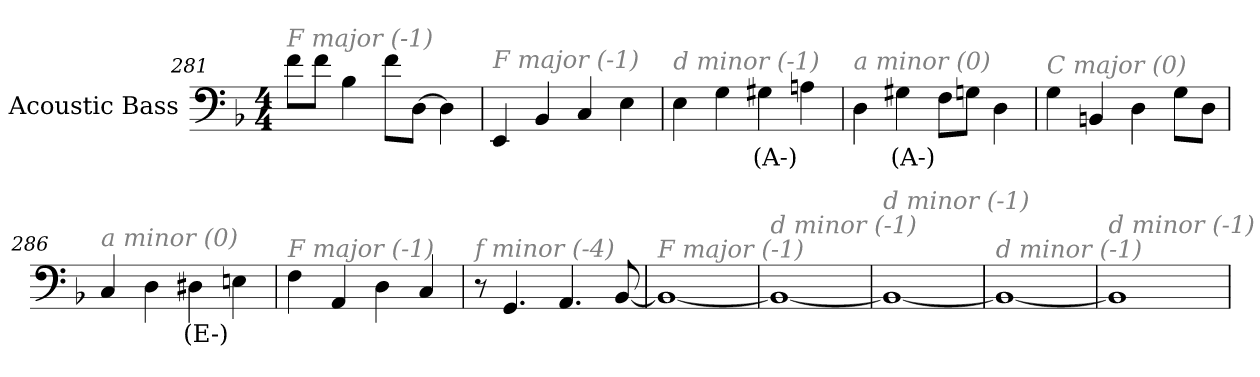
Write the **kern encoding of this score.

**kern	**text
*part1	*part1
*staff1	*staff1
*I"Acoustic Bass	*
*clefF4	*
*ITrd7c12	*
*k[b-]	*
*F:	*
*M4/4	*
=281	=281
!LO:TX:i:color=#808080:t=F major (-1)	!
8FL	.
8FJ	.
4BB-	.
8FL	.
[8DDJ	.
4DD]	.
=282	=282
!LO:TX:i:color=#808080:t=F major (-1)	!
4EEE	.
4BBB-	.
4CC	.
4EE	.
=283	=283
!LO:TX:i:color=#808080:t=d minor (-1)	!
4EE	.
4GG	.
4GG#Xi	(A-)
4AAn	.
=284	=284
!LO:TX:i:color=#808080:t=a minor (0)	!
4DD	.
4GG#Xi	(A-)
8FFL	.
8GGJ	.
4DD	.
=285	=285
!LO:TX:i:color=#808080:t=C major (0)	!
4GG	.
4BBBn	.
4DD	.
8GGL	.
8DDJ	.
=286	=286
!LO:TX:i:color=#808080:t=a minor (0)	!
4CC	.
4DD	.
4DD#Xi	(E-)
4EEn	.
=287	=287
!LO:TX:i:color=#808080:t=F major (-1)	!
4FF	.
4AAA	.
4DD	.
4CC	.
=288	=288
!LO:TX:i:color=#808080:t=f minor (-4)	!
8r	.
4.GGG	.
4.AAA	.
[8BBB-	.
=289	=289
!LO:TX:i:color=#808080:t=F major (-1)	!
1BBB-_	.
=290	=290
!LO:TX:i:color=#808080:t=d minor (-1)	!
1BBB-_	.
=291	=291
!LO:TX:i:color=#808080:t=d minor (-1)	!
1BBB-_	.
=292	=292
!LO:TX:i:color=#808080:t=d minor (-1)	!
1BBB-_	.
=293	=293
!LO:TX:i:color=#808080:t=d minor (-1)	!
1BBB-]	.
=	=
*-	*-
